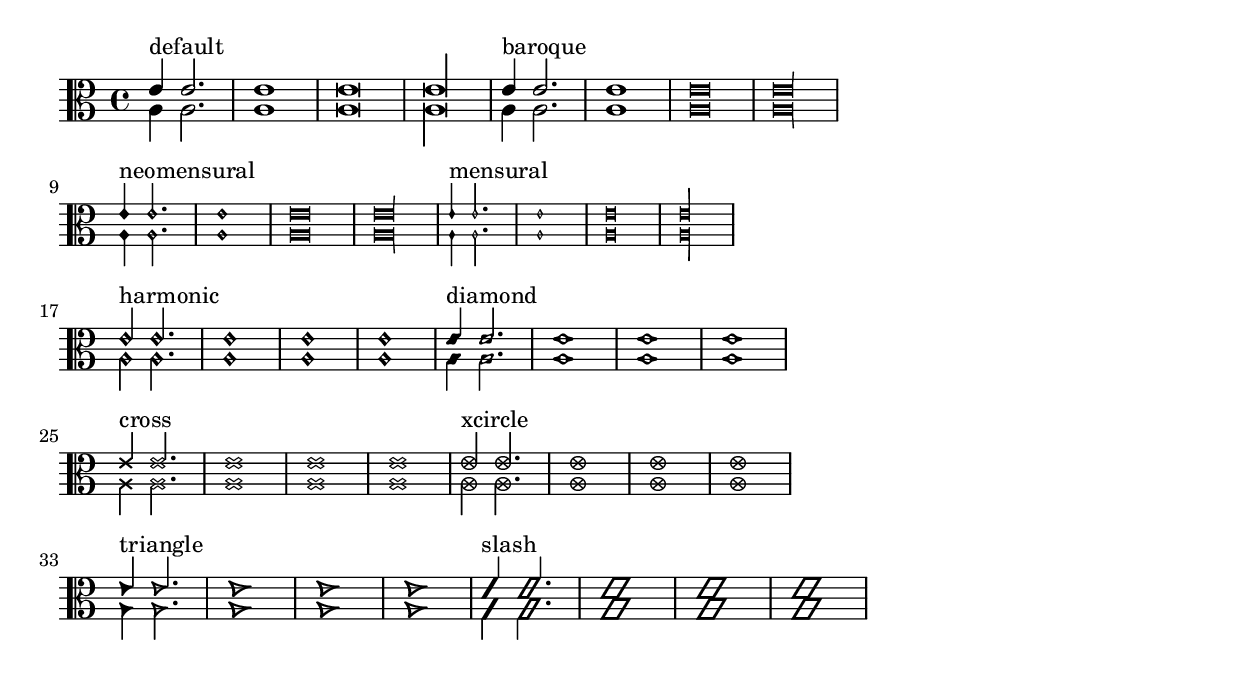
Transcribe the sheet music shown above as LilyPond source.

\version "2.1.19"
\header{
texidoc="
Note head shapes are settable.  The stem endings should be adjusted
per note head.  If you want different note head styles on one stem,
you must create a special context called Voice.

Harmonic notes have a different shape and different
dimensions. 
"
}

pattern = \notes <<
      \new Voice {
        \property Voice.Stem \set #'direction = #UP
        e'4
         e'2. e'1 e'\breve*1/2 e'\longa*1/4
      }
      \new Voice {
        \property Voice.Stem \set #'direction = #DOWN
         a4 a2. a1 a\breve*1/2 a\longa*1/4
      }
    >>

\score {
  \notes \transpose c c {
    \clef C

    \property Staff.NoteHead \set #'style = #'default
    s1*0^\markup { "default" }
    \pattern

    \property Staff.NoteHead \set #'style = #'baroque
    s1*0^\markup { "baroque" }
    \pattern
        \break

    \property Staff.NoteHead \set #'style = #'neo_mensural
    s1*0^\markup { "neomensural" }
    \pattern

    \property Staff.NoteHead \set #'style = #'mensural
    s1*0^\markup { "mensural" }
    \pattern
    
    \break

    \property Staff.NoteHead \set #'style = #'harmonic
    s1*0^\markup { "harmonic" }
    \pattern

    \property Staff.NoteHead \set #'style = #'diamond
    s1*0^\markup { "diamond" }
    \pattern
    \break

    \property Staff.NoteHead \set #'style = #'cross
    s1*0^\markup { "cross" }
    \pattern

    \property Staff.NoteHead \set #'style = #'xcircle
    s1*0^\markup { "xcircle" }
\pattern
    
    \break

    \property Staff.NoteHead \set #'style = #'triangle
    s1*0^\markup { "triangle" }
    \pattern
    

    \property Staff.NoteHead \set #'style = #'slash
    s1*0^\markup { "slash" }
    \pattern
    \break
  }

  \paper {
    indent = 0.0
    raggedright = ##t
  }
}
